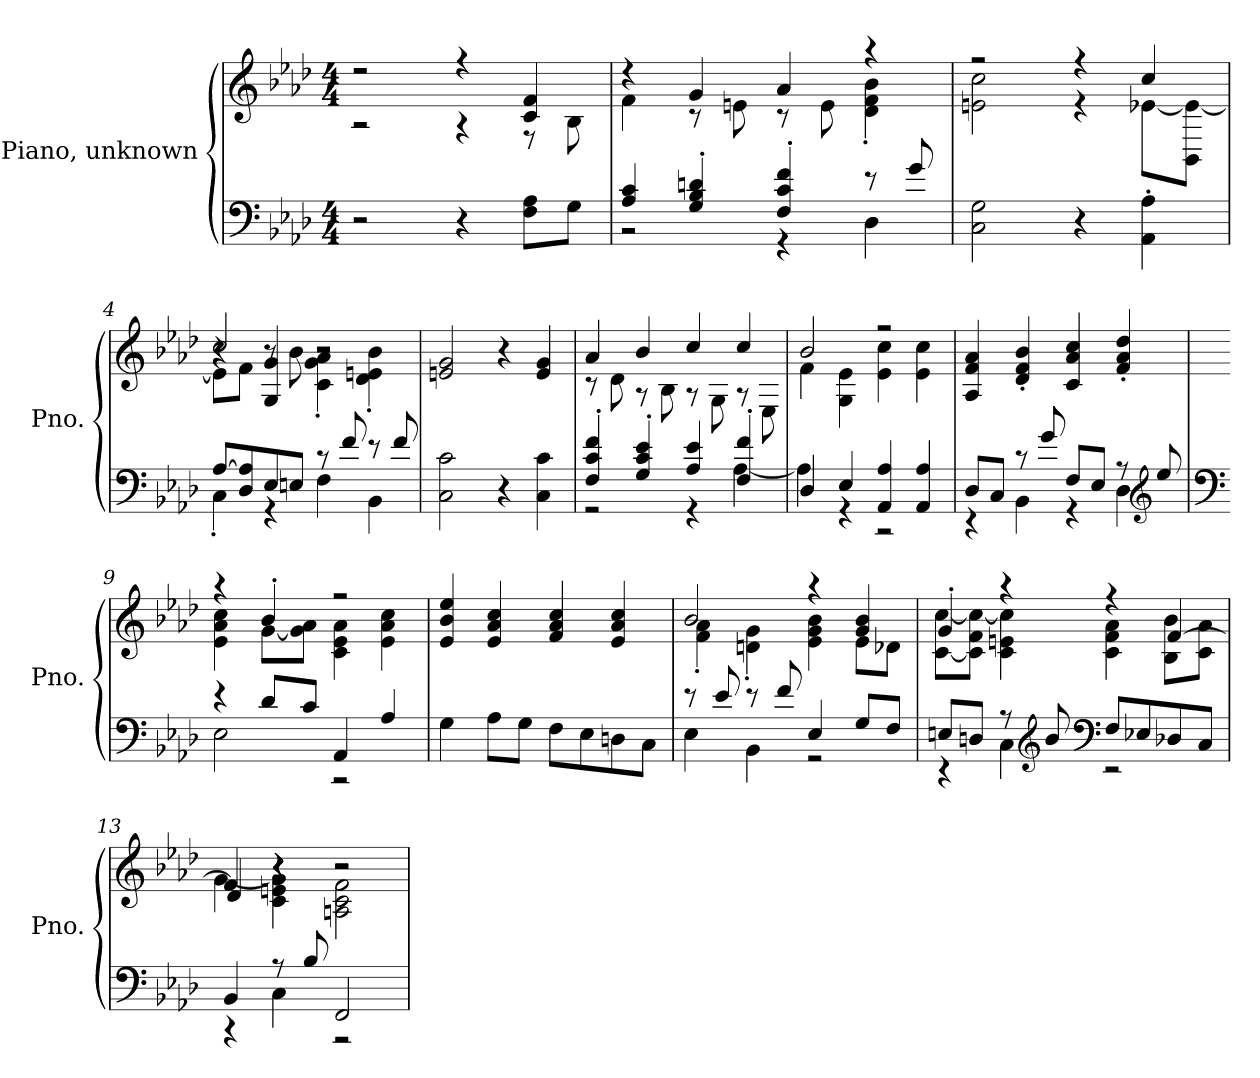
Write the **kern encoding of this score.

**kern	**kern
*part1	*part1
*staff2	*staff1
*I"Piano, unknown	*
*I'Pno.	*
*clefF4	*clefG2
*k[b-e-a-d-]	*k[b-e-a-d-]
*M4/4	*M4/4
*MM120	*MM120
=1	=1
*	*^
2r	2r	2r
4r	4r	4r
8F\ 8A-\L	4c/ 4f/	8r
8G\J	.	8B-\
=2	=2	=2
*^	*	*
4A-/ 4c/	2r	4r	4f\
4G/' 4B-/' 4dn/'	.	4g/	8r
.	.	.	8en\
4F/' 4c/' 4f/'	4r	4a-/	8r
.	.	.	8e\
8r	4D-\	4r	4d-\' 4f\' 4b-\'
8g/	.	.	.
*v	*v	*	*
=3	=3	=3
2C\ 2G\	2r	2en\ 2cc\
4r	4r	4r
4AA-\' 4A-\'	4cc/	[8e-X\L
.	.	8BB-\ 8e-\_J
=4	=4	=4
*^	*	*^
[8A-/L	4C'\	2cc/	8e-\L]	4r
8D-/ 8A-/]	.	.	8f\J	.
8E-/	4r	.	8r	4G/ 4g/
8En/J	.	.	8b-\	.
8r	4F\	2r	4c\' 4g\' 4a-\'	2r
8f/	.	.	.	.
8r	4BB-\	.	4d-\' 4en\' 4b-\'	.
8f/	.	.	.	.
*v	*v	*	*	*
*	*v	*v	*v
=5	=5
2C\ 2c\	2en/ 2g/
4r	4r
4C\ 4c\	4e/ 4g/
!!LO:LB:g=z
=6	=6
*^	*^
4F/' 4c/' 4f/'	2r	4a-/	8r
.	.	.	8d-\
4G/' 4c/' 4e-/'	.	4b-/	8r
.	.	.	8B-\
4A-/ 4e-/	4r	4cc/	8r
.	.	.	8G\
4F/' 4f/'	[4A-\	4cc/	8r
.	.	.	8E-\
=7	=7	=7	=7
4D-/	4A-\]	2b-/	4f\
4E-/	4r	.	4G\ 4e-\
4AA-/ 4A-/	2r	2r	4e-\ 4cc\
4AA-/ 4A-/	.	.	4e-\ 4cc\
*	*	*v	*v
=8	=8	=8
8D-/L	4r	4A-/ 4f/ 4a-/
8C/J	.	.
8r	4BB-\	4d-/' 4f/' 4b-/'
8g/	.	.
8F/L	4r	4c/ 4a-/ 4cc/
8E-/J	.	.
8r	4D-\	4f/' 4a-/' 4dd-/'
*clefG2	*	*
8ee-/	.	.
=9	=9	=9
*clefF4	*	*
*	*	*^
4r	2E-\	4r	4e-\ 4a-\ 4cc\
8d-/L	.	4b-'/	[8g\L
8c/J	.	.	8g\] 8a-\J
4AA-/	2r	2r	4c\ 4e-\ 4a-\
4A-/	.	.	4e-\ 4a-\ 4cc\
*v	*v	*	*
*	*v	*v
=10	=10
4G\	4e-/ 4b-/ 4ee-/
8A-\L	4e-/ 4a-/ 4cc/
8G\J	.
8F\L	4f/ 4a-/ 4cc/
8E-\	.
8Dn\	4e-/ 4a-/ 4cc/
8C\J	.
!!LO:LB:g=z
=11	=11
*^	*^
8r	4E-\	2b-/	4f\' 4a-\'
8e-/	.	.	.
8r	4BB-\	.	4dn\' 4g\'
8f/	.	.	.
4E-/	2r	4r	4e-\ 4g\ 4b-\
8G/L	.	4g/ 4b-/	8e-\L
8F/J	.	.	8d-X\J
=12	=12	=12	=12
8En/L	4r	4g'/	[8c\ [8cc\L
8Dn/J	.	.	8c\] 8f\ 8cc\_J
8r	4C\	4r	4c\ 4en\ 4cc\]
*clefG2	*	*	*
8b-/	.	.	.
*clefF4	*	*	*
8F/L	2r	4r	4c\ 4f\ 4a-\
8E-X/	.	.	.
8D-X/	.	[4f/	8B-\ 8b-\L
8C/J	.	.	8c\ 8a-\J
=13	=13	=13	=13
*	*	*	*^
4BB-/	4r	4f/]	[4g\	4d-/
8r	4C\	4r	4c\ 4en\ 4g\]	4r
8B-/	.	.	.	.
2FF/	2r	2r	2An\ 2c\ 2f\	2r
*v	*v	*	*	*
*	*v	*v	*v
=	=
*-	*-
